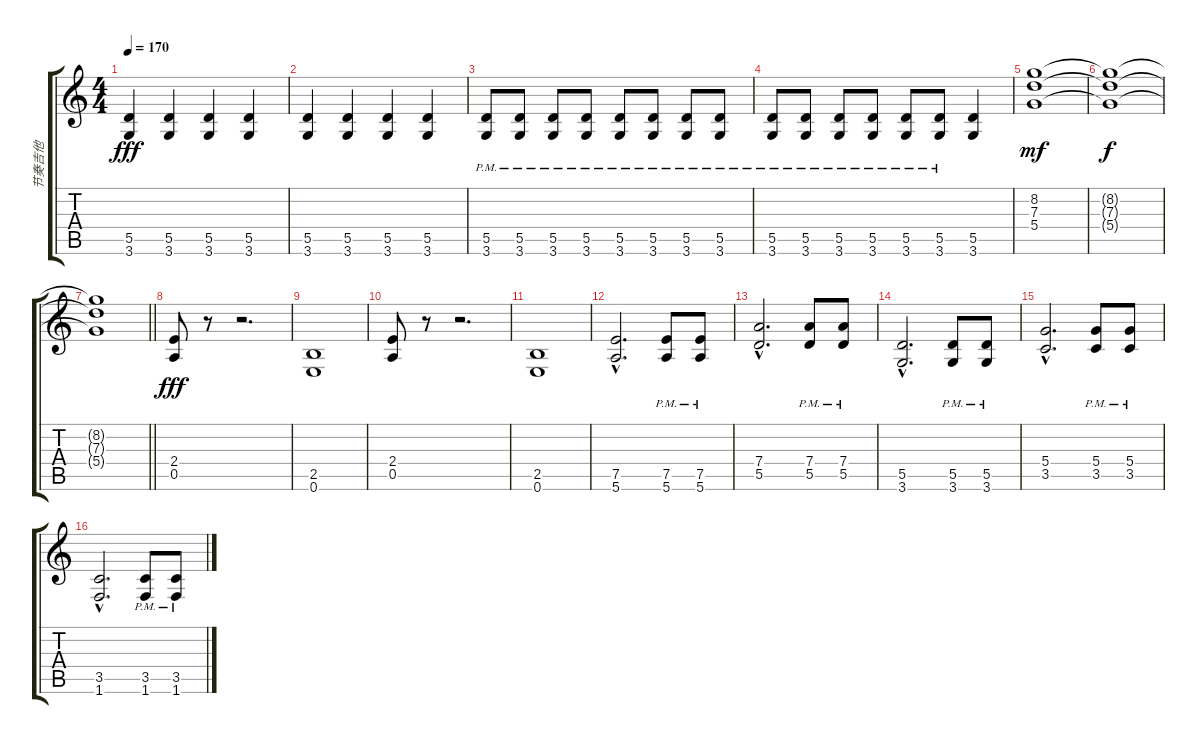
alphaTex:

\track ("节奏吉他" "节奏吉他") {instrument distortionguitar}
\staff {score tabs}
\tuning (E4 B3 G3 D3 A2 E2) {hide}
\ts (4 4)
\tempo 170
\clef g2
\ks c
(5.5 3.6).4{dy fff} (5.5 3.6).4 (5.5 3.6).4 (5.5 3.6).4 |
(5.5 3.6).4 (5.5 3.6).4 (5.5 3.6).4 (5.5 3.6).4 |
(5.5{pm} 3.6{pm}).8 (5.5{pm} 3.6{pm}).8 (5.5{pm} 3.6{pm}).8 (5.5{pm} 3.6{pm}).8 (5.5{pm} 3.6{pm}).8 (5.5{pm} 3.6{pm}).8 (5.5{pm} 3.6{pm}).8 (5.5{pm} 3.6{pm}).8 |
(5.5{pm} 3.6{pm}).8 (5.5{pm} 3.6{pm}).8 (5.5{pm} 3.6{pm}).8 (5.5{pm} 3.6{pm}).8 (5.5{pm} 3.6{pm}).8 (5.5{pm} 3.6{pm}).8 (5.5 3.6).4 |
(8.2 7.3 5.4).1{dy mf} |
(8.2{t} 7.3{t} 5.4{t}).1{dy f} |
\barLineRight lightlight
(8.2{t} 7.3{t} 5.4{t}).1 |
(2.4 0.5).8{dy fff} r.8 r.2{d} |
(2.5 0.6).1 |
(2.4 0.5).8 r.8 r.2{d} |
(2.5 0.6).1 |
(7.5{hac} 5.6{hac}).2{d} (7.5{pm} 5.6{pm}).8 (7.5{pm} 5.6{pm}).8 |
(7.4{hac} 5.5{hac}).2{d} (7.4{pm} 5.5{pm}).8 (7.4{pm} 5.5{pm}).8 |
(5.5{hac} 3.6{hac}).2{d} (5.5{pm} 3.6{pm}).8 (5.5{pm} 3.6{pm}).8 |
(5.4{hac} 3.5{hac}).2{d} (5.4{pm} 3.5{pm}).8 (5.4{pm} 3.5{pm}).8 |
(3.5{hac} 1.6{hac}).2{d} (3.5{pm} 1.6{pm}).8 (3.5{pm} 1.6{pm}).8
